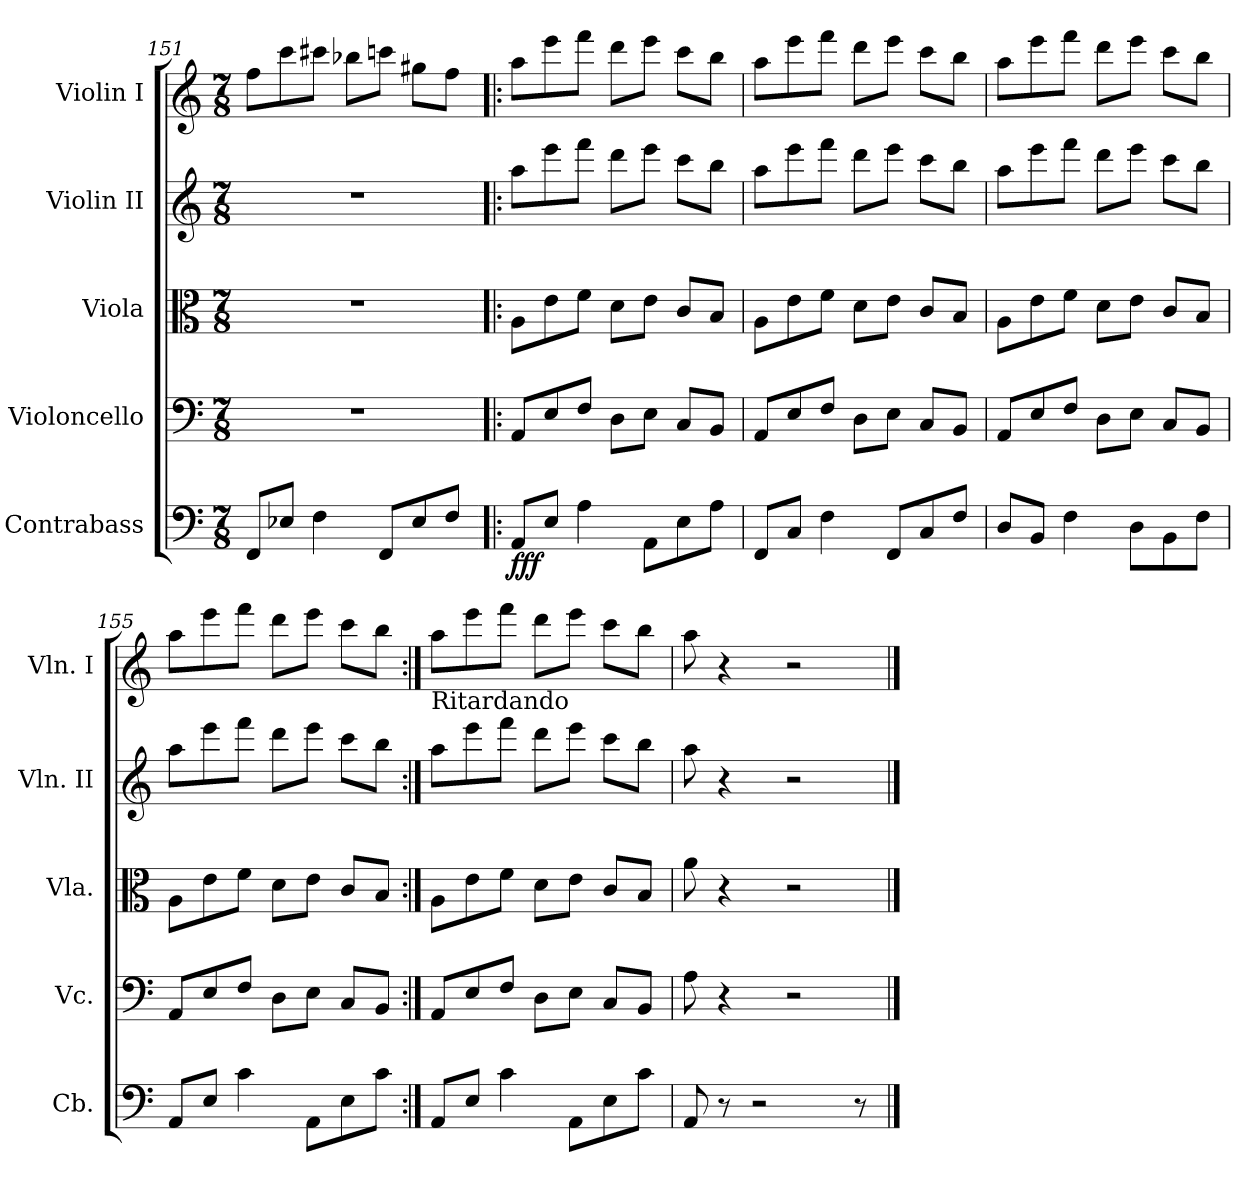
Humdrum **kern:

**kern	**dynam	**kern	**kern	**kern	**kern
*part5	*part5	*part4	*part3	*part2	*part1
*staff5	*staff5	*staff4	*staff3	*staff2	*staff1
*I"Contrabass	*	*I"Violoncello	*I"Viola	*I"Violin II	*I"Violin I
*I'Cb.	*	*I'Vc.	*I'Vla.	*I'Vln. II	*I'Vln. I
*clefF4	*	*clefF4	*clefC3	*clefG2	*clefG2
*ITrd7c12	*	*	*	*	*
*k[]	*	*k[]	*k[]	*k[]	*k[]
*M7/8	*	*M7/8	*M7/8	*M7/8	*M7/8
=151	=151	=151	=151	=151	=151
8FFF/L	.	2..r	2..r	2..r	8ff\L
8EE-X/J	.	.	.	.	8ccc\
4FF\	.	.	.	.	8ccc#X\J
.	.	.	.	.	8bb-X\L
8FFF/L	.	.	.	.	8cccn\J
8EE-/	.	.	.	.	8gg#X\L
8FF/J	.	.	.	.	8ff\J
=152!|:	=152!|:	=152!|:	=152!|:	=152!|:	=152!|:
!	!LO:DY:b	!	!	!	!
8AAA/L	fff	8AA/L	8A\L	8aa\L	8aa\L
8EE/J	.	8E/	8e\	8eee\	8eee\
4AA\	.	8F/J	8f\J	8fff\J	8fff\J
.	.	8D\L	8d\L	8ddd\L	8ddd\L
8AAA\L	.	8E\J	8e\J	8eee\J	8eee\J
8EE\	.	8C/L	8c/L	8ccc\L	8ccc\L
8AA\J	.	8BB/J	8B/J	8bb\J	8bb\J
=153	=153	=153	=153	=153	=153
8FFF/L	.	8AA/L	8A\L	8aa\L	8aa\L
8CC/J	.	8E/	8e\	8eee\	8eee\
4FF\	.	8F/J	8f\J	8fff\J	8fff\J
.	.	8D\L	8d\L	8ddd\L	8ddd\L
8FFF/L	.	8E\J	8e\J	8eee\J	8eee\J
8CC/	.	8C/L	8c/L	8ccc\L	8ccc\L
8FF/J	.	8BB/J	8B/J	8bb\J	8bb\J
!!LO:LB:g=z
=154	=154	=154	=154	=154	=154
8DD/L	.	8AA/L	8A\L	8aa\L	8aa\L
8BBB/J	.	8E/	8e\	8eee\	8eee\
4FF\	.	8F/J	8f\J	8fff\J	8fff\J
.	.	8D\L	8d\L	8ddd\L	8ddd\L
8DD\L	.	8E\J	8e\J	8eee\J	8eee\J
8BBB\	.	8C/L	8c/L	8ccc\L	8ccc\L
8FF\J	.	8BB/J	8B/J	8bb\J	8bb\J
=155	=155	=155	=155	=155	=155
8AAA/L	.	8AA/L	8A\L	8aa\L	8aa\L
8EE/J	.	8E/	8e\	8eee\	8eee\
4C\	.	8F/J	8f\J	8fff\J	8fff\J
.	.	8D\L	8d\L	8ddd\L	8ddd\L
8AAA\L	.	8E\J	8e\J	8eee\J	8eee\J
8EE\	.	8C/L	8c/L	8ccc\L	8ccc\L
8C\J	.	8BB/J	8B/J	8bb\J	8bb\J
=156:|!	=156:|!	=156:|!	=156:|!	=156:|!	=156:|!
*	*	*	*	*	*MM125
!	!	!	!	!LO:TX:a:t=Ritardando	!
8AAA/L	.	8AA/L	8A\L	8aa\L	8aa\L
8EE/J	.	8E/	8e\	8eee\	8eee\
4C\	.	8F/J	8f\J	8fff\J	8fff\J
.	.	8D\L	8d\L	8ddd\L	8ddd\L
8AAA\L	.	8E\J	8e\J	8eee\J	8eee\J
8EE\	.	8C/L	8c/L	8ccc\L	8ccc\L
*	*	*	*	*	*MM88
8C\J	.	8BB/J	8B/J	8bb\J	8bb\J
=157	=157	=157	=157	=157	=157
*	*	*	*	*	*MM60
8AAA/	.	8A\	8a\	8aa\	8aa\
8r	.	4r	4r	4r	4r
2r	.	.	.	.	.
.	.	2r	2r	2r	2r
8r	.	.	.	.	.
==	==	==	==	==	==
*-	*-	*-	*-	*-	*-
